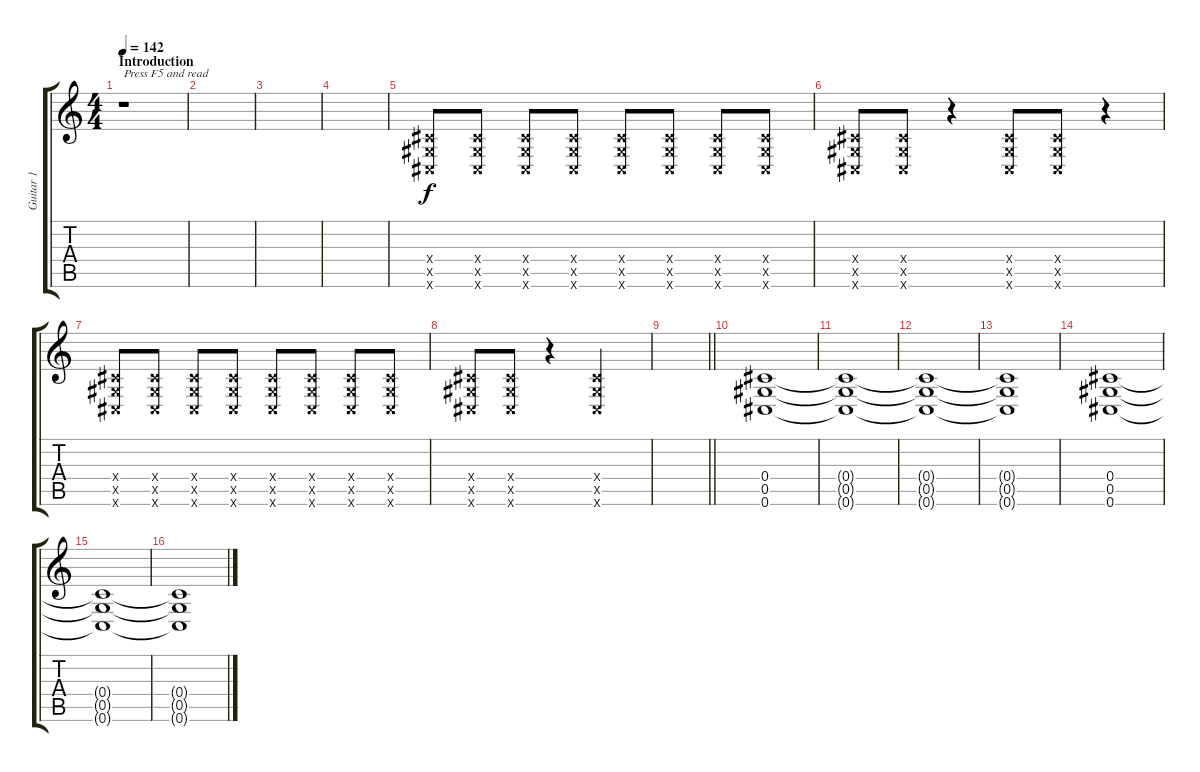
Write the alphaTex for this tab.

\track ("Guitar 1" "Guitar 1") {instrument distortionguitar}
\staff {score tabs}
\tuning (Eb4 Bb3 Gb3 Db3 Ab2 Db2) {hide}
\ts (4 4)
\section ("" "Introduction")
\tempo 142
\clef g2
\ks c
r.1{txt "Press F5 and read" dy f instrument distortionguitar} |
|
|
|
(0.4{x} 0.5{x} 0.6{x}).8 (0.4{x} 0.5{x} 0.6{x}).8 (0.4{x} 0.5{x} 0.6{x}).8 (0.4{x} 0.5{x} 0.6{x}).8 (0.4{x} 0.5{x} 0.6{x}).8 (0.4{x} 0.5{x} 0.6{x}).8 (0.4{x} 0.5{x} 0.6{x}).8 (0.4{x} 0.5{x} 0.6{x}).8 |
(0.4{x} 0.5{x} 0.6{x}).8 (0.4{x} 0.5{x} 0.6{x}).8 r.4 (0.4{x} 0.5{x} 0.6{x}).8 (0.4{x} 0.5{x} 0.6{x}).8 r.4 |
(0.4{x} 0.5{x} 0.6{x}).8 (0.4{x} 0.5{x} 0.6{x}).8 (0.4{x} 0.5{x} 0.6{x}).8 (0.4{x} 0.5{x} 0.6{x}).8 (0.4{x} 0.5{x} 0.6{x}).8 (0.4{x} 0.5{x} 0.6{x}).8 (0.4{x} 0.5{x} 0.6{x}).8 (0.4{x} 0.5{x} 0.6{x}).8 |
(0.4{x} 0.5{x} 0.6{x}).8 (0.4{x} 0.5{x} 0.6{x}).8 r.4 (0.4{x} 0.5{x} 0.6{x}).2 |
\barLineRight lightlight
|
\section ("" "")
(0.4 0.5 0.6).1 |
(0.4{t} 0.5{t} 0.6{t}).1 |
(0.4{t} 0.5{t} 0.6{t}).1 |
(0.4{t} 0.5{t} 0.6{t}).1 |
(0.4 0.5 0.6).1 |
(0.4{t} 0.5{t} 0.6{t}).1 |
(0.4{t} 0.5{t} 0.6{t}).1
